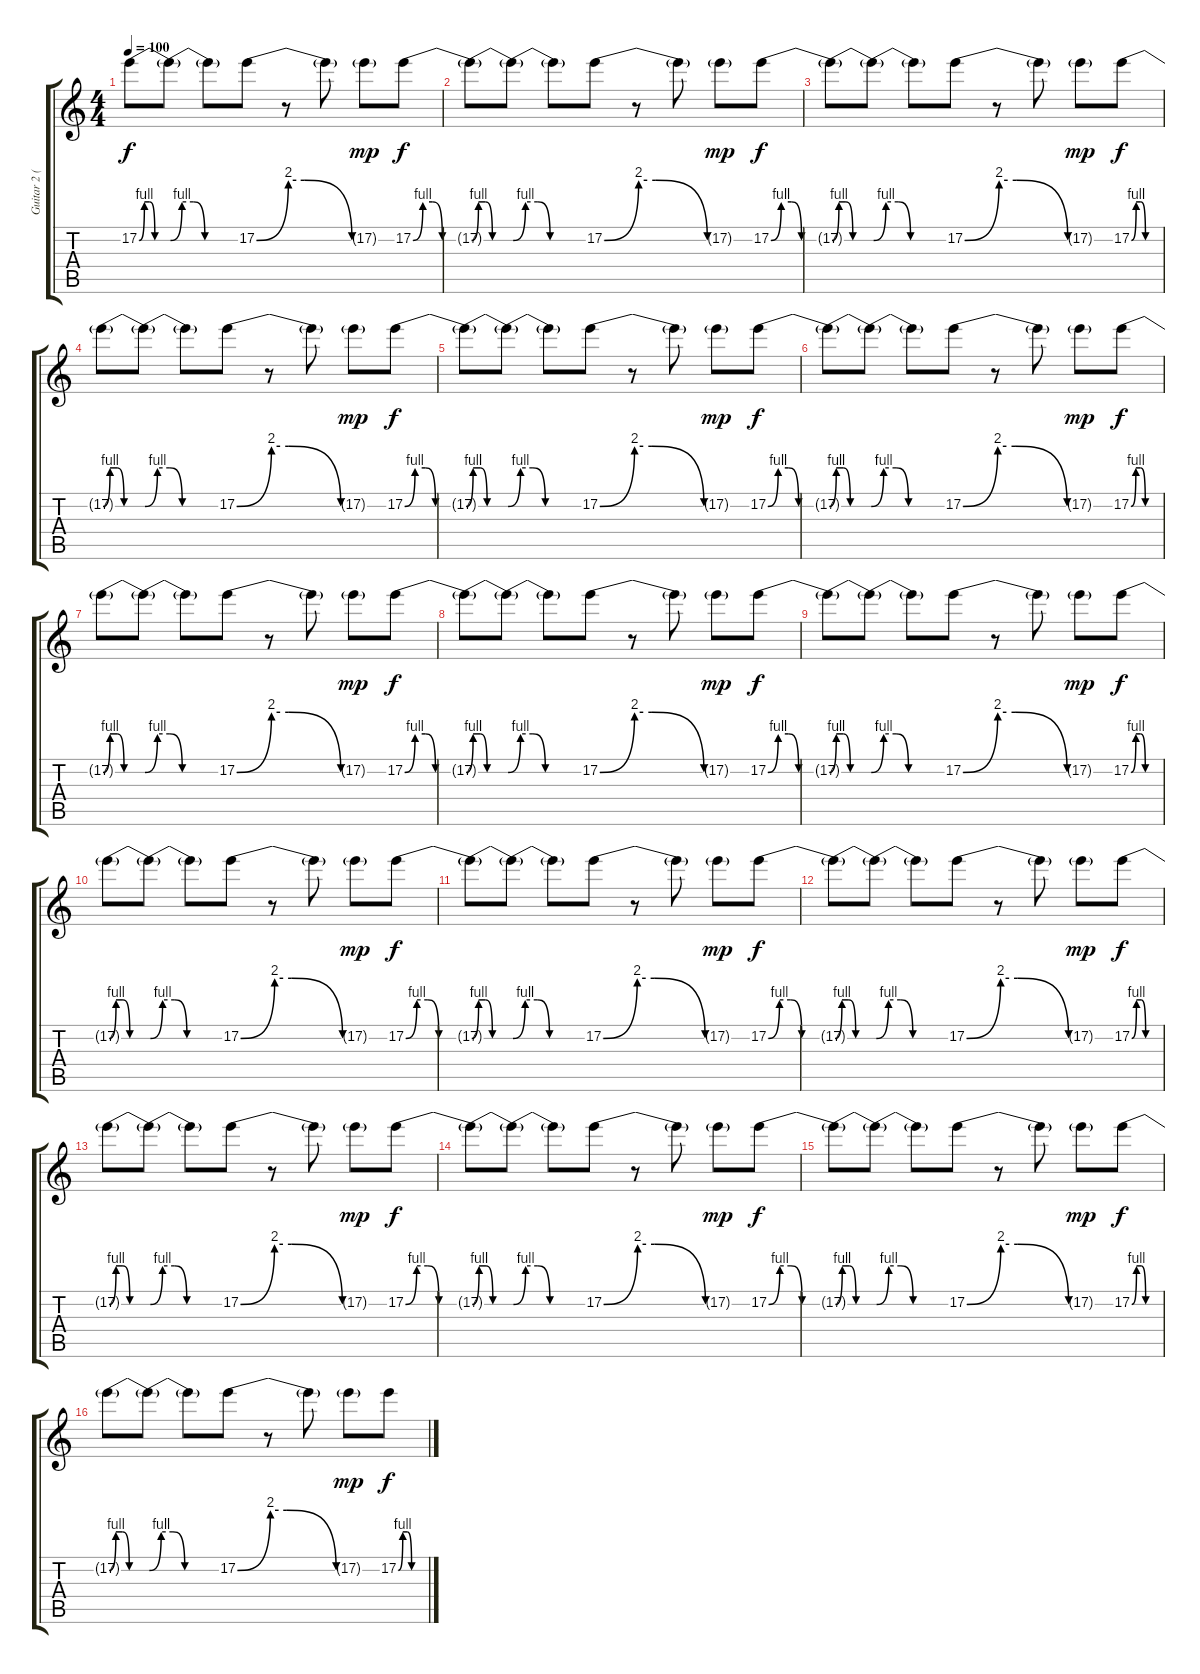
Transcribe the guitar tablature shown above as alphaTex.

\track ("Guitar 2 (Dave Kushner)" "Guitar 2 (") {instrument electricguitarclean}
\staff {score tabs}
\tuning (E4 B3 G3 D3 A2 E2) {hide}
\ts (4 4)
\tempo 100
\clef g2
\ks c
17.2{be (custom 0 0 10 4 20 4 30 0 60 0) t}.8{dy f} 17.2{be (custom 0 0 10 4 20 4 30 0 60 0) t}.8 17.2{t}.8 17.2{be (custom 0 0 20 8 25 8 30 8 60 0)}.8 r.8 17.2{t}.8 17.2{g}.8{dy mp} 17.2{be (custom 0 0 10 4 20 4 30 0 60 0)}.8{dy f} |
17.2{be (custom 0 0 10 4 20 4 30 0 60 0) t}.8 17.2{be (custom 0 0 10 4 20 4 30 0 60 0) t}.8 17.2{t}.8 17.2{be (custom 0 0 20 8 25 8 30 8 60 0)}.8 r.8 17.2{t}.8 17.2{g}.8{dy mp} 17.2{be (custom 0 0 10 4 20 4 30 0 60 0)}.8{dy f} |
17.2{be (custom 0 0 10 4 20 4 30 0 60 0) t}.8 17.2{be (custom 0 0 10 4 20 4 30 0 60 0) t}.8 17.2{t}.8 17.2{be (custom 0 0 20 8 25 8 30 8 60 0)}.8 r.8 17.2{t}.8 17.2{g}.8{dy mp} 17.2{be (custom 0 0 10 4 20 4 30 0 60 0)}.8{dy f} |
17.2{be (custom 0 0 10 4 20 4 30 0 60 0) t}.8 17.2{be (custom 0 0 10 4 20 4 30 0 60 0) t}.8 17.2{t}.8 17.2{be (custom 0 0 20 8 25 8 30 8 60 0)}.8 r.8 17.2{t}.8 17.2{g}.8{dy mp} 17.2{be (custom 0 0 10 4 20 4 30 0 60 0)}.8{dy f} |
17.2{be (custom 0 0 10 4 20 4 30 0 60 0) t}.8 17.2{be (custom 0 0 10 4 20 4 30 0 60 0) t}.8 17.2{t}.8 17.2{be (custom 0 0 20 8 25 8 30 8 60 0)}.8 r.8 17.2{t}.8 17.2{g}.8{dy mp} 17.2{be (custom 0 0 10 4 20 4 30 0 60 0)}.8{dy f} |
17.2{be (custom 0 0 10 4 20 4 30 0 60 0) t}.8 17.2{be (custom 0 0 10 4 20 4 30 0 60 0) t}.8 17.2{t}.8 17.2{be (custom 0 0 20 8 25 8 30 8 60 0)}.8 r.8 17.2{t}.8 17.2{g}.8{dy mp} 17.2{be (custom 0 0 10 4 20 4 30 0 60 0)}.8{dy f} |
17.2{be (custom 0 0 10 4 20 4 30 0 60 0) t}.8 17.2{be (custom 0 0 10 4 20 4 30 0 60 0) t}.8 17.2{t}.8 17.2{be (custom 0 0 20 8 25 8 30 8 60 0)}.8 r.8 17.2{t}.8 17.2{g}.8{dy mp} 17.2{be (custom 0 0 10 4 20 4 30 0 60 0)}.8{dy f} |
17.2{be (custom 0 0 10 4 20 4 30 0 60 0) t}.8 17.2{be (custom 0 0 10 4 20 4 30 0 60 0) t}.8 17.2{t}.8 17.2{be (custom 0 0 20 8 25 8 30 8 60 0)}.8 r.8 17.2{t}.8 17.2{g}.8{dy mp} 17.2{be (custom 0 0 10 4 20 4 30 0 60 0)}.8{dy f} |
17.2{be (custom 0 0 10 4 20 4 30 0 60 0) t}.8 17.2{be (custom 0 0 10 4 20 4 30 0 60 0) t}.8 17.2{t}.8 17.2{be (custom 0 0 20 8 25 8 30 8 60 0)}.8 r.8 17.2{t}.8 17.2{g}.8{dy mp} 17.2{be (custom 0 0 10 4 20 4 30 0 60 0)}.8{dy f} |
17.2{be (custom 0 0 10 4 20 4 30 0 60 0) t}.8 17.2{be (custom 0 0 10 4 20 4 30 0 60 0) t}.8 17.2{t}.8 17.2{be (custom 0 0 20 8 25 8 30 8 60 0)}.8 r.8 17.2{t}.8 17.2{g}.8{dy mp} 17.2{be (custom 0 0 10 4 20 4 30 0 60 0)}.8{dy f} |
17.2{be (custom 0 0 10 4 20 4 30 0 60 0) t}.8 17.2{be (custom 0 0 10 4 20 4 30 0 60 0) t}.8 17.2{t}.8 17.2{be (custom 0 0 20 8 25 8 30 8 60 0)}.8 r.8 17.2{t}.8 17.2{g}.8{dy mp} 17.2{be (custom 0 0 10 4 20 4 30 0 60 0)}.8{dy f} |
17.2{be (custom 0 0 10 4 20 4 30 0 60 0) t}.8 17.2{be (custom 0 0 10 4 20 4 30 0 60 0) t}.8 17.2{t}.8 17.2{be (custom 0 0 20 8 25 8 30 8 60 0)}.8 r.8 17.2{t}.8 17.2{g}.8{dy mp} 17.2{be (custom 0 0 10 4 20 4 30 0 60 0)}.8{dy f} |
17.2{be (custom 0 0 10 4 20 4 30 0 60 0) t}.8 17.2{be (custom 0 0 10 4 20 4 30 0 60 0) t}.8 17.2{t}.8 17.2{be (custom 0 0 20 8 25 8 30 8 60 0)}.8 r.8 17.2{t}.8 17.2{g}.8{dy mp} 17.2{be (custom 0 0 10 4 20 4 30 0 60 0)}.8{dy f} |
17.2{be (custom 0 0 10 4 20 4 30 0 60 0) t}.8 17.2{be (custom 0 0 10 4 20 4 30 0 60 0) t}.8 17.2{t}.8 17.2{be (custom 0 0 20 8 25 8 30 8 60 0)}.8 r.8 17.2{t}.8 17.2{g}.8{dy mp} 17.2{be (custom 0 0 10 4 20 4 30 0 60 0)}.8{dy f} |
17.2{be (custom 0 0 10 4 20 4 30 0 60 0) t}.8 17.2{be (custom 0 0 10 4 20 4 30 0 60 0) t}.8 17.2{t}.8 17.2{be (custom 0 0 20 8 25 8 30 8 60 0)}.8 r.8 17.2{t}.8 17.2{g}.8{dy mp} 17.2{be (custom 0 0 10 4 20 4 30 0 60 0)}.8{dy f} |
17.2{be (custom 0 0 10 4 20 4 30 0 60 0) t}.8 17.2{be (custom 0 0 10 4 20 4 30 0 60 0) t}.8 17.2{t}.8 17.2{be (custom 0 0 20 8 25 8 30 8 60 0)}.8 r.8 17.2{t}.8 17.2{g}.8{dy mp} 17.2{be (custom 0 0 10 4 20 4 30 0 60 0)}.8{dy f}
